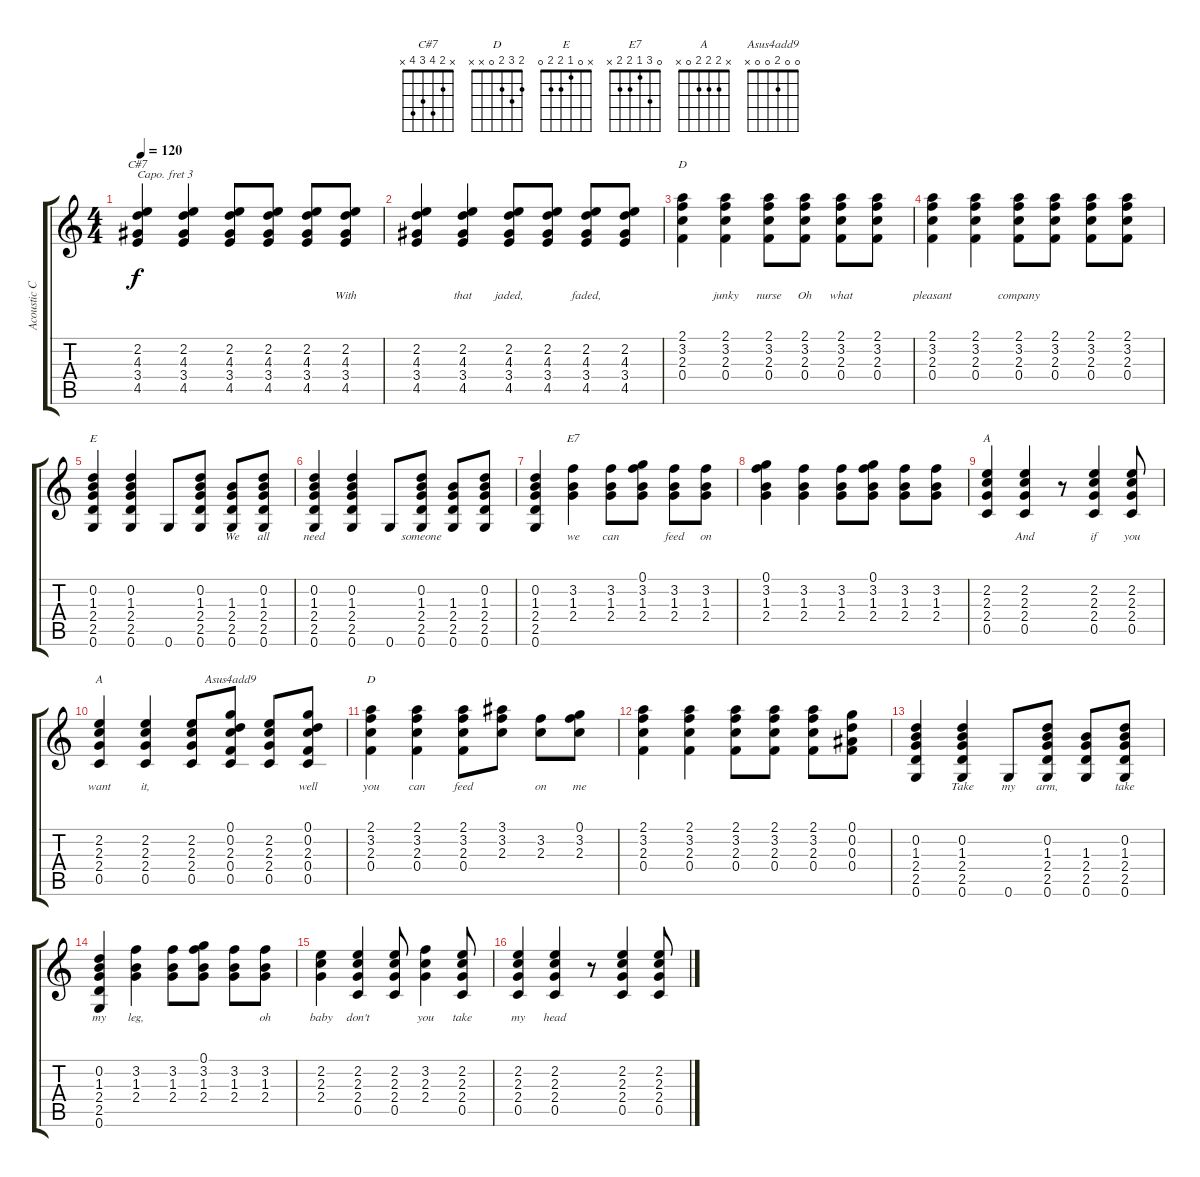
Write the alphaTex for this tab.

\track ("Acoustic Capo 3" "Acoustic C") {instrument acousticguitarsteel}
\staff {score tabs}
\capo 3
\tuning (E4 B3 G3 D3 A2 E2) {hide}
\chord ("C#7" x 2 4 3 4 x)
\chord ("D" 2 3 2 0 x x) {barre 2}
\chord ("E" x 0 1 2 2 0)
\chord ("E7" 0 3 1 2 2 x)
\chord ("A" x 2 2 2 0 x) {barre 2}
\chord ("A" x 2 2 2 0 x)
\chord ("Asus4add9" 0 0 2 0 0 x)
\chord ("D" 2 3 2 0 x x)
\ts (4 4)
\tempo 120
\clef g2
\ks c
(2.2 4.3 3.4 4.5).4{ch "C#7" lyrics (0 "") lyrics (1 "") lyrics (2 "") lyrics (3 "") lyrics (4 "") dy f} (2.2 4.3 3.4 4.5).4{lyrics (0 "") lyrics (1 "") lyrics (2 "") lyrics (3 "") lyrics (4 "")} (2.2 4.3 3.4 4.5).8{lyrics (0 "") lyrics (1 "") lyrics (2 "") lyrics (3 "") lyrics (4 "")} (2.2 4.3 3.4 4.5).8{lyrics (0 "") lyrics (1 "") lyrics (2 "") lyrics (3 "") lyrics (4 "")} (2.2 4.3 3.4 4.5).8{lyrics (0 "") lyrics (1 "") lyrics (2 "") lyrics (3 "") lyrics (4 "")} (2.2 4.3 3.4 4.5).8{lyrics (0 "With") lyrics (1 "") lyrics (2 "") lyrics (3 "") lyrics (4 "")} |
(2.2 4.3 3.4 4.5).4{lyrics (0 "") lyrics (1 "") lyrics (2 "") lyrics (3 "") lyrics (4 "")} (2.2 4.3 3.4 4.5).4{lyrics (0 "that") lyrics (1 "") lyrics (2 "") lyrics (3 "") lyrics (4 "")} (2.2 4.3 3.4 4.5).8{lyrics (0 "jaded,") lyrics (1 "") lyrics (2 "") lyrics (3 "") lyrics (4 "")} (2.2 4.3 3.4 4.5).8{lyrics (0 "") lyrics (1 "") lyrics (2 "") lyrics (3 "") lyrics (4 "")} (2.2 4.3 3.4 4.5).8{lyrics (0 "faded,") lyrics (1 "") lyrics (2 "") lyrics (3 "") lyrics (4 "")} (2.2 4.3 3.4 4.5).8{lyrics (0 "") lyrics (1 "") lyrics (2 "") lyrics (3 "") lyrics (4 "")} |
(2.1 3.2 2.3 0.4).4{ch "D" lyrics (0 "") lyrics (1 "") lyrics (2 "") lyrics (3 "") lyrics (4 "")} (2.1 3.2 2.3 0.4).4{lyrics (0 "junky") lyrics (1 "") lyrics (2 "") lyrics (3 "") lyrics (4 "")} (2.1 3.2 2.3 0.4).8{lyrics (0 "nurse") lyrics (1 "") lyrics (2 "") lyrics (3 "") lyrics (4 "")} (2.1 3.2 2.3 0.4).8{lyrics (0 "Oh") lyrics (1 "") lyrics (2 "") lyrics (3 "") lyrics (4 "")} (2.1 3.2 2.3 0.4).8{lyrics (0 "what") lyrics (1 "") lyrics (2 "") lyrics (3 "") lyrics (4 "")} (2.1 3.2 2.3 0.4).8{lyrics (0 "") lyrics (1 "") lyrics (2 "") lyrics (3 "") lyrics (4 "")} |
(2.1 3.2 2.3 0.4).4{lyrics (0 "pleasant") lyrics (1 "") lyrics (2 "") lyrics (3 "") lyrics (4 "")} (2.1 3.2 2.3 0.4).4{lyrics (0 "") lyrics (1 "") lyrics (2 "") lyrics (3 "") lyrics (4 "")} (2.1 3.2 2.3 0.4).8{lyrics (0 "company") lyrics (1 "") lyrics (2 "") lyrics (3 "") lyrics (4 "")} (2.1 3.2 2.3 0.4).8{lyrics (0 "") lyrics (1 "") lyrics (2 "") lyrics (3 "") lyrics (4 "")} (2.1 3.2 2.3 0.4).8{lyrics (0 "") lyrics (1 "") lyrics (2 "") lyrics (3 "") lyrics (4 "")} (2.1 3.2 2.3 0.4).8{lyrics (0 "") lyrics (1 "") lyrics (2 "") lyrics (3 "") lyrics (4 "")} |
(0.2 1.3 2.4 2.5 0.6).4{ch "E" lyrics (0 "") lyrics (1 "") lyrics (2 "") lyrics (3 "") lyrics (4 "")} (0.2 1.3 2.4 2.5 0.6).4{lyrics (0 "") lyrics (1 "") lyrics (2 "") lyrics (3 "") lyrics (4 "")} 0.6.8{lyrics (0 "") lyrics (1 "") lyrics (2 "") lyrics (3 "") lyrics (4 "")} (0.2 1.3 2.4 2.5 0.6).8{lyrics (0 "") lyrics (1 "") lyrics (2 "") lyrics (3 "") lyrics (4 "")} (1.3 2.4 2.5 0.6).8{lyrics (0 "We") lyrics (1 "") lyrics (2 "") lyrics (3 "") lyrics (4 "")} (0.2 1.3 2.4 2.5 0.6).8{lyrics (0 "all") lyrics (1 "") lyrics (2 "") lyrics (3 "") lyrics (4 "")} |
(0.2 1.3 2.4 2.5 0.6).4{lyrics (0 "need") lyrics (1 "") lyrics (2 "") lyrics (3 "") lyrics (4 "")} (0.2 1.3 2.4 2.5 0.6).4{lyrics (0 "") lyrics (1 "") lyrics (2 "") lyrics (3 "") lyrics (4 "")} 0.6.8{lyrics (0 "") lyrics (1 "") lyrics (2 "") lyrics (3 "") lyrics (4 "")} (0.2 1.3 2.4 2.5 0.6).8{lyrics (0 "someone") lyrics (1 "") lyrics (2 "") lyrics (3 "") lyrics (4 "")} (1.3 2.4 2.5 0.6).8{lyrics (0 "") lyrics (1 "") lyrics (2 "") lyrics (3 "") lyrics (4 "")} (0.2 1.3 2.4 2.5 0.6).8{lyrics (0 "") lyrics (1 "") lyrics (2 "") lyrics (3 "") lyrics (4 "")} |
(0.2 1.3 2.4 2.5 0.6).4{lyrics (0 "") lyrics (1 "") lyrics (2 "") lyrics (3 "") lyrics (4 "")} (3.2 1.3 2.4).4{ch "E7" lyrics (0 "we") lyrics (1 "") lyrics (2 "") lyrics (3 "") lyrics (4 "")} (3.2 1.3 2.4).8{lyrics (0 "can") lyrics (1 "") lyrics (2 "") lyrics (3 "") lyrics (4 "")} (0.1 3.2 1.3 2.4).8{lyrics (0 "") lyrics (1 "") lyrics (2 "") lyrics (3 "") lyrics (4 "")} (3.2 1.3 2.4).8{lyrics (0 "feed") lyrics (1 "") lyrics (2 "") lyrics (3 "") lyrics (4 "")} (3.2 1.3 2.4).8{lyrics (0 "on") lyrics (1 "") lyrics (2 "") lyrics (3 "") lyrics (4 "")} |
(0.1 3.2 1.3 2.4).4{lyrics (0 "") lyrics (1 "") lyrics (2 "") lyrics (3 "") lyrics (4 "")} (3.2 1.3 2.4).4{lyrics (0 "") lyrics (1 "") lyrics (2 "") lyrics (3 "") lyrics (4 "")} (3.2 1.3 2.4).8{lyrics (0 "") lyrics (1 "") lyrics (2 "") lyrics (3 "") lyrics (4 "")} (0.1 3.2 1.3 2.4).8{lyrics (0 "") lyrics (1 "") lyrics (2 "") lyrics (3 "") lyrics (4 "")} (3.2 1.3 2.4).8{lyrics (0 "") lyrics (1 "") lyrics (2 "") lyrics (3 "") lyrics (4 "")} (3.2 1.3 2.4).8{lyrics (0 "") lyrics (1 "") lyrics (2 "") lyrics (3 "") lyrics (4 "")} |
(2.2 2.3 2.4 0.5).4{ch "A" lyrics (0 "") lyrics (1 "") lyrics (2 "") lyrics (3 "") lyrics (4 "")} (2.2 2.3 2.4 0.5).4{lyrics (0 "And") lyrics (1 "") lyrics (2 "") lyrics (3 "") lyrics (4 "")} r.8 (2.2 2.3 2.4 0.5).4{lyrics (0 "if") lyrics (1 "") lyrics (2 "") lyrics (3 "") lyrics (4 "")} (2.2 2.3 2.4 0.5).8{lyrics (0 "you") lyrics (1 "") lyrics (2 "") lyrics (3 "") lyrics (4 "")} |
(2.2 2.3 2.4 0.5).4{ch "A" lyrics (0 "want") lyrics (1 "") lyrics (2 "") lyrics (3 "") lyrics (4 "")} (2.2 2.3 2.4 0.5).4{lyrics (0 "it,") lyrics (1 "") lyrics (2 "") lyrics (3 "") lyrics (4 "")} (2.2 2.3 2.4 0.5).8{lyrics (0 "") lyrics (1 "") lyrics (2 "") lyrics (3 "") lyrics (4 "")} (0.1 0.2 2.3 0.4 0.5).8{ch "Asus4add9" lyrics (0 "") lyrics (1 "") lyrics (2 "") lyrics (3 "") lyrics (4 "")} (2.2 2.3 2.4 0.5).8{lyrics (0 "") lyrics (1 "") lyrics (2 "") lyrics (3 "") lyrics (4 "")} (0.1 0.2 2.3 0.4 0.5).8{lyrics (0 "well") lyrics (1 "") lyrics (2 "") lyrics (3 "") lyrics (4 "")} |
(2.1 3.2 2.3 0.4).4{ch "D" lyrics (0 "you") lyrics (1 "") lyrics (2 "") lyrics (3 "") lyrics (4 "")} (2.1 3.2 2.3 0.4).4{lyrics (0 "can") lyrics (1 "") lyrics (2 "") lyrics (3 "") lyrics (4 "")} (2.1 3.2 2.3 0.4).8{lyrics (0 "feed") lyrics (1 "") lyrics (2 "") lyrics (3 "") lyrics (4 "")} (3.1 3.2 2.3).8{lyrics (0 "") lyrics (1 "") lyrics (2 "") lyrics (3 "") lyrics (4 "")} (3.2 2.3).8{lyrics (0 "on") lyrics (1 "") lyrics (2 "") lyrics (3 "") lyrics (4 "")} (0.1 3.2 2.3).8{lyrics (0 "me") lyrics (1 "") lyrics (2 "") lyrics (3 "") lyrics (4 "")} |
(2.1 3.2 2.3 0.4).4{lyrics (0 "") lyrics (1 "") lyrics (2 "") lyrics (3 "") lyrics (4 "")} (2.1 3.2 2.3 0.4).4{lyrics (0 "") lyrics (1 "") lyrics (2 "") lyrics (3 "") lyrics (4 "")} (2.1 3.2 2.3 0.4).8{lyrics (0 "") lyrics (1 "") lyrics (2 "") lyrics (3 "") lyrics (4 "")} (2.1 3.2 2.3 0.4).8{lyrics (0 "") lyrics (1 "") lyrics (2 "") lyrics (3 "") lyrics (4 "")} (2.1 3.2 2.3 0.4).8{lyrics (0 "") lyrics (1 "") lyrics (2 "") lyrics (3 "") lyrics (4 "")} (0.1 0.2 0.3 0.4).8{lyrics (0 "") lyrics (1 "") lyrics (2 "") lyrics (3 "") lyrics (4 "")} |
(0.2 1.3 2.4 2.5 0.6).4{lyrics (0 "") lyrics (1 "") lyrics (2 "") lyrics (3 "") lyrics (4 "")} (0.2 1.3 2.4 2.5 0.6).4{lyrics (0 "Take") lyrics (1 "") lyrics (2 "") lyrics (3 "") lyrics (4 "")} 0.6.8{lyrics (0 "my") lyrics (1 "") lyrics (2 "") lyrics (3 "") lyrics (4 "")} (0.2 1.3 2.4 2.5 0.6).8{lyrics (0 "arm,") lyrics (1 "") lyrics (2 "") lyrics (3 "") lyrics (4 "")} (1.3 2.4 2.5 0.6).8{lyrics (0 "") lyrics (1 "") lyrics (2 "") lyrics (3 "") lyrics (4 "")} (0.2 1.3 2.4 2.5 0.6).8{lyrics (0 "take") lyrics (1 "") lyrics (2 "") lyrics (3 "") lyrics (4 "")} |
(0.2 1.3 2.4 2.5 0.6).4{lyrics (0 "my") lyrics (1 "") lyrics (2 "") lyrics (3 "") lyrics (4 "")} (3.2 1.3 2.4).4{lyrics (0 "leg,") lyrics (1 "") lyrics (2 "") lyrics (3 "") lyrics (4 "")} (3.2 1.3 2.4).8{lyrics (0 "") lyrics (1 "") lyrics (2 "") lyrics (3 "") lyrics (4 "")} (0.1 3.2 1.3 2.4).8{lyrics (0 "") lyrics (1 "") lyrics (2 "") lyrics (3 "") lyrics (4 "")} (3.2 1.3 2.4).8{lyrics (0 "") lyrics (1 "") lyrics (2 "") lyrics (3 "") lyrics (4 "")} (3.2 1.3 2.4).8{lyrics (0 "oh") lyrics (1 "") lyrics (2 "") lyrics (3 "") lyrics (4 "")} |
(2.2 2.3 2.4).4{lyrics (0 "baby") lyrics (1 "") lyrics (2 "") lyrics (3 "") lyrics (4 "")} (2.2 2.3 2.4 0.5).4{lyrics (0 "don't") lyrics (1 "") lyrics (2 "") lyrics (3 "") lyrics (4 "")} (2.2 2.3 2.4 0.5).8{lyrics (0 "") lyrics (1 "") lyrics (2 "") lyrics (3 "") lyrics (4 "")} (3.2 2.3 2.4).4{lyrics (0 "you") lyrics (1 "") lyrics (2 "") lyrics (3 "") lyrics (4 "")} (2.2 2.3 2.4 0.5).8{lyrics (0 "take") lyrics (1 "") lyrics (2 "") lyrics (3 "") lyrics (4 "")} |
(2.2 2.3 2.4 0.5).4{lyrics (0 "my") lyrics (1 "") lyrics (2 "") lyrics (3 "") lyrics (4 "")} (2.2 2.3 2.4 0.5).4{lyrics (0 "head") lyrics (1 "") lyrics (2 "") lyrics (3 "") lyrics (4 "")} r.8 (2.2 2.3 2.4 0.5).4{lyrics (0 "") lyrics (1 "") lyrics (2 "") lyrics (3 "") lyrics (4 "")} (2.2 2.3 2.4 0.5).8{lyrics (0 "") lyrics (1 "") lyrics (2 "") lyrics (3 "") lyrics (4 "")}
